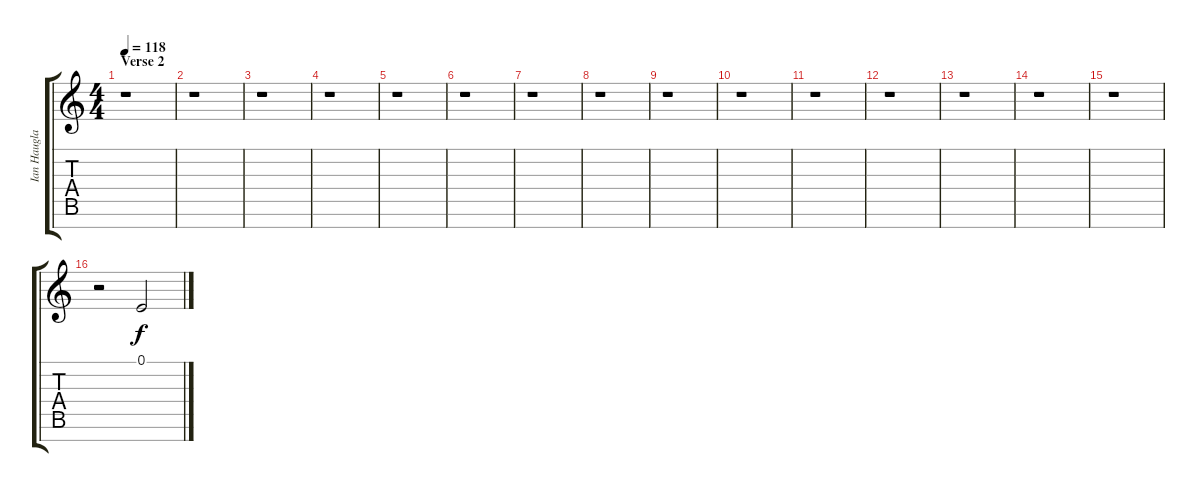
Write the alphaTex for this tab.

\track ("Ian Haugland - Drums (Reverse Cymbal)" "Ian Haugla") {instrument reversecymbal}
\staff {score tabs}
\tuning (E4 B3 G3 D3 A2 E2 B1) {hide}
\ts (4 4)
\section ("" "Verse 2")
\tempo 118
\clef g2
\ks c
r.1{dy f} |
r.1 |
r.1 |
r.1 |
r.1 |
r.1 |
r.1 |
r.1 |
r.1 |
r.1 |
r.1 |
r.1 |
r.1 |
r.1 |
r.1 |
r.2 0.1.2
